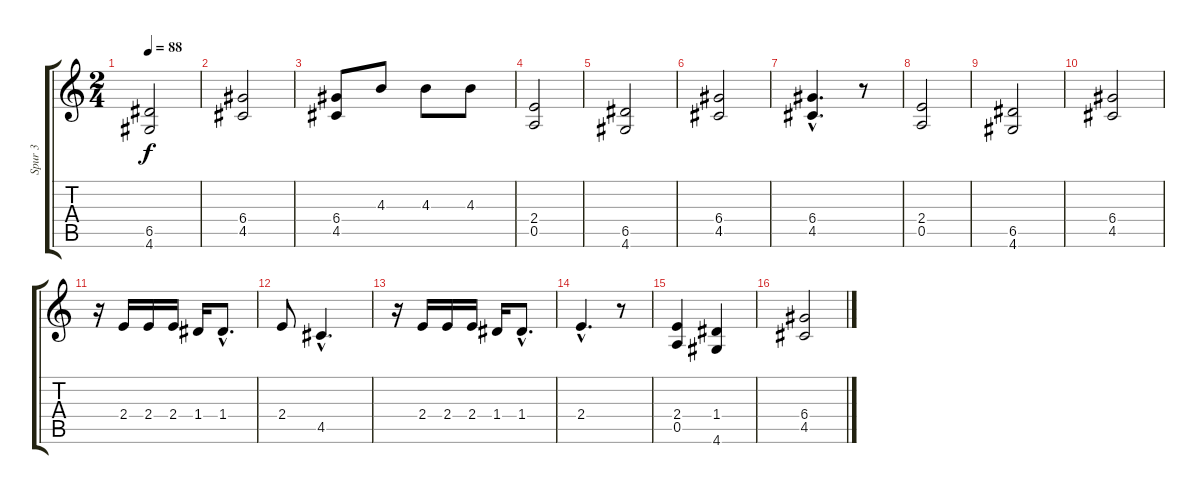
\track ("Spur 3" "Spur 3") {instrument overdrivenguitar}
\staff {score tabs}
\tuning (E4 B3 G3 D3 A2 E2) {hide}
\ts (2 4)
\tempo 88
\clef g2
\ks c
(6.5 4.6).2{dy f} |
(6.4 4.5).2 |
(6.4 4.5).8 4.3.8 4.3.8 4.3.8 |
(2.4 0.5).2 |
(6.5 4.6).2 |
(6.4 4.5).2 |
(6.4{hac} 4.5{hac}).4{d} r.8 |
(2.4 0.5).2 |
(6.5 4.6).2 |
(6.4 4.5).2 |
r.16 2.4.16 2.4.16 2.4.16 1.4.16 1.4{hac}.8{d} |
2.4.8 4.5{hac}.4{d} |
r.16 2.4.16 2.4.16 2.4.16 1.4.16 1.4{hac}.8{d} |
2.4{hac}.4{d} r.8 |
(2.4 0.5).4 (1.4 4.6).4 |
(6.4 4.5).2
